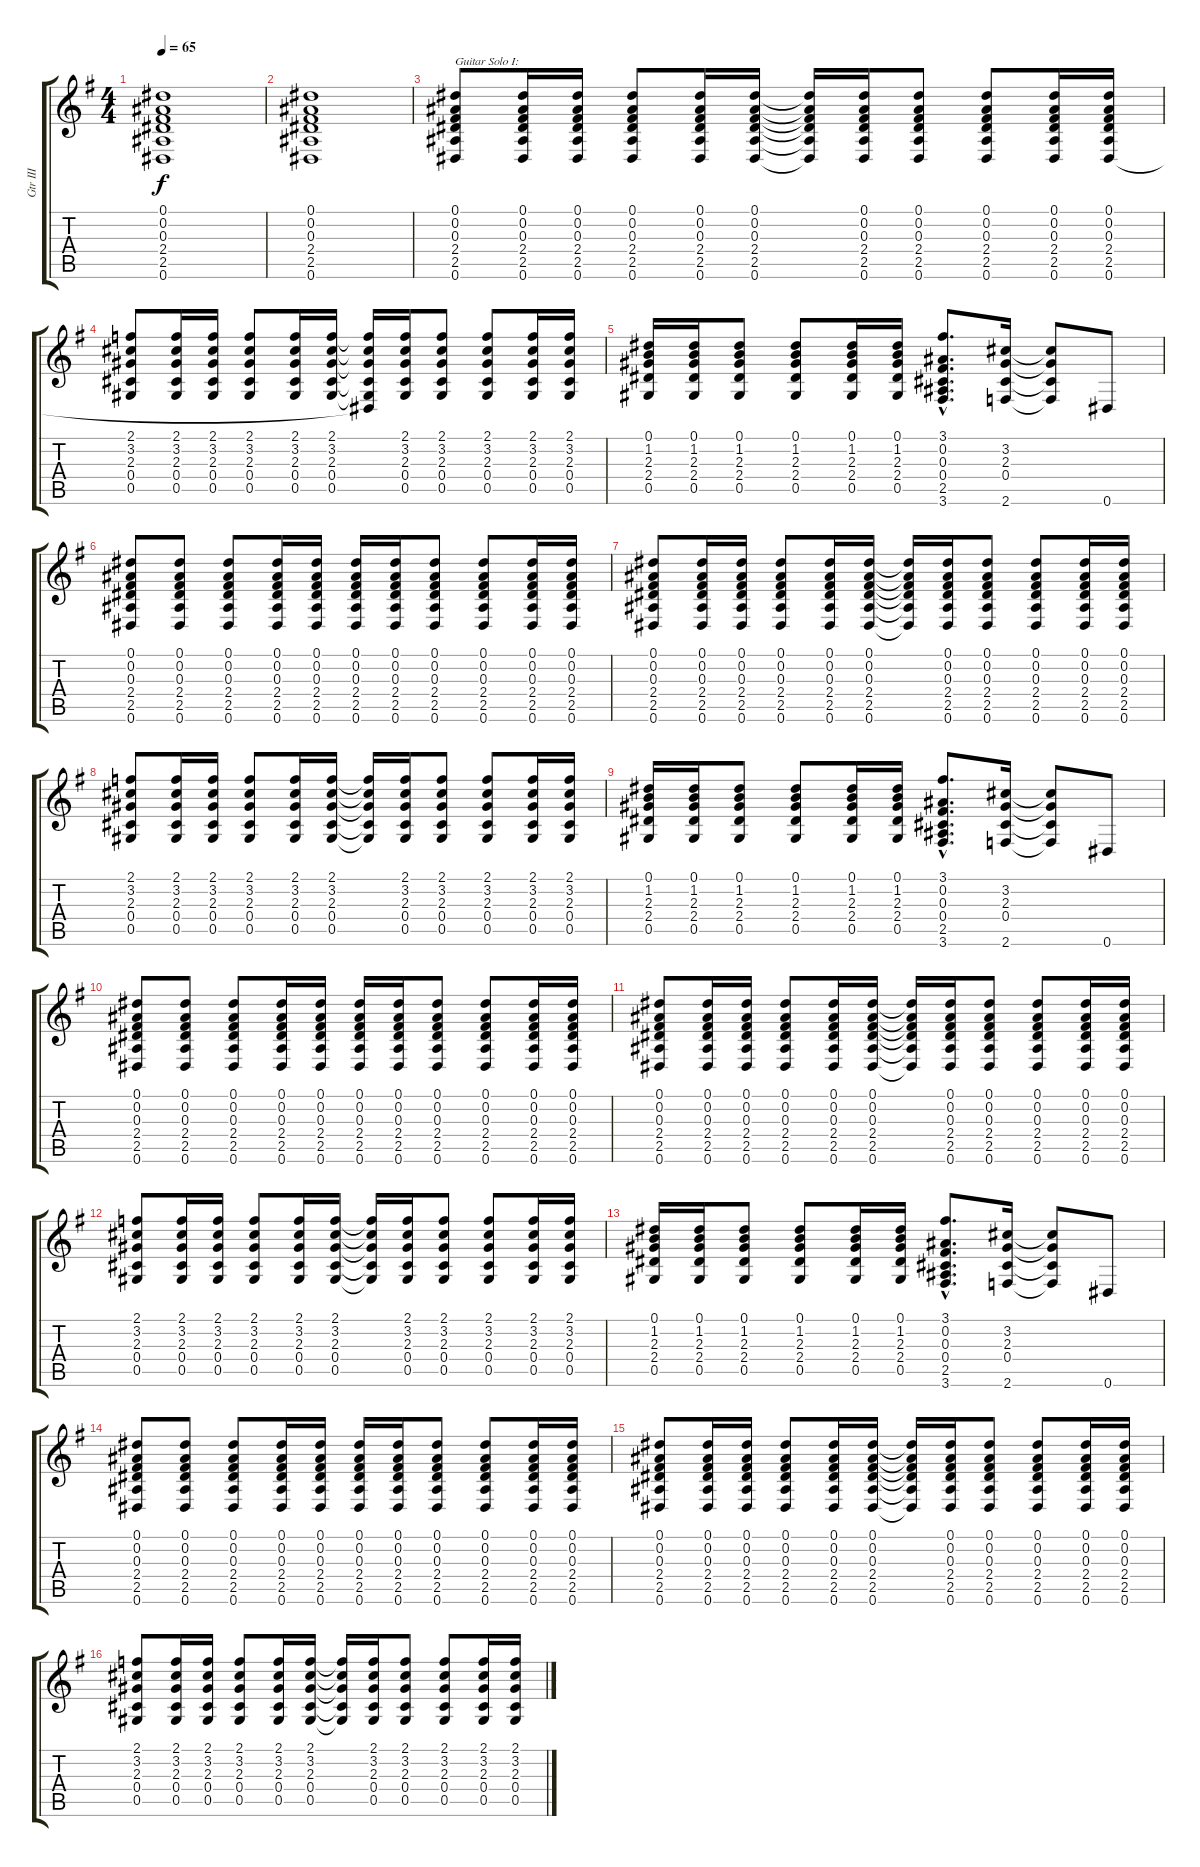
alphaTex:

\track ("Gtr III" "Gtr III") {instrument acousticguitarnylon}
\staff {score tabs}
\tuning (Eb4 Bb3 Gb3 Db3 Ab2 Eb2) {hide}
\ts (4 4)
\tempo 65
\clef g2
\ks eminor
(0.1 0.2 0.3 2.4 2.5 0.6).1{dy f} |
(0.1 0.2 0.3 2.4 2.5 0.6).1 |
(0.1 0.2 0.3 2.4 2.5 0.6).8{txt "Guitar Solo I:"} (0.1 0.2 0.3 2.4 2.5 0.6).16 (0.1 0.2 0.3 2.4 2.5 0.6).16 (0.1 0.2 0.3 2.4 2.5 0.6).8 (0.1 0.2 0.3 2.4 2.5 0.6).16 (0.1 0.2 0.3 2.4 2.5 0.6).16 (0.1{t} 0.2{t} 0.3{t} 2.4{t} 2.5{t} 0.6{t}).16 (0.1 0.2 0.3 2.4 2.5 0.6).16 (0.1 0.2 0.3 2.4 2.5 0.6).8 (0.1 0.2 0.3 2.4 2.5 0.6).8 (0.1 0.2 0.3 2.4 2.5 0.6).16 (0.1 0.2 0.3 2.4 2.5 0.6).16 |
(2.1 3.2 2.3 0.4 0.5).8 (2.1 3.2 2.3 0.4 0.5).16 (2.1 3.2 2.3 0.4 0.5).16 (2.1 3.2 2.3 0.4 0.5).8 (2.1 3.2 2.3 0.4 0.5).16 (2.1 3.2 2.3 0.4 0.5).16 (2.1{t} 3.2{t} 2.3{t} 0.4{t} 0.5{t} 0.6{t}).16 (2.1 3.2 2.3 0.4 0.5).16 (2.1 3.2 2.3 0.4 0.5).8 (2.1 3.2 2.3 0.4 0.5).8 (2.1 3.2 2.3 0.4 0.5).16 (2.1 3.2 2.3 0.4 0.5).16 |
(0.1 1.2 2.3 2.4 0.5).16 (0.1 1.2 2.3 2.4 0.5).16 (0.1 1.2 2.3 2.4 0.5).8 (0.1 1.2 2.3 2.4 0.5).8 (0.1 1.2 2.3 2.4 0.5).16 (0.1 1.2 2.3 2.4 0.5).16 (3.1{hac} 0.2{hac} 0.3{hac} 0.4{hac} 2.5{hac} 3.6{hac}).8{d} (3.2 2.3 0.4 2.6).16 (3.2{t} 2.3{t} 0.4{t} 2.6{t}).8 0.6.8 |
(0.1 0.2 0.3 2.4 2.5 0.6).8 (0.1 0.2 0.3 2.4 2.5 0.6).8 (0.1 0.2 0.3 2.4 2.5 0.6).8 (0.1 0.2 0.3 2.4 2.5 0.6).16 (0.1 0.2 0.3 2.4 2.5 0.6).16 (0.1 0.2 0.3 2.4 2.5 0.6).16 (0.1 0.2 0.3 2.4 2.5 0.6).16 (0.1 0.2 0.3 2.4 2.5 0.6).8 (0.1 0.2 0.3 2.4 2.5 0.6).8 (0.1 0.2 0.3 2.4 2.5 0.6).16 (0.1 0.2 0.3 2.4 2.5 0.6).16 |
(0.1 0.2 0.3 2.4 2.5 0.6).8 (0.1 0.2 0.3 2.4 2.5 0.6).16 (0.1 0.2 0.3 2.4 2.5 0.6).16 (0.1 0.2 0.3 2.4 2.5 0.6).8 (0.1 0.2 0.3 2.4 2.5 0.6).16 (0.1 0.2 0.3 2.4 2.5 0.6).16 (0.1{t} 0.2{t} 0.3{t} 2.4{t} 2.5{t} 0.6{t}).16 (0.1 0.2 0.3 2.4 2.5 0.6).16 (0.1 0.2 0.3 2.4 2.5 0.6).8 (0.1 0.2 0.3 2.4 2.5 0.6).8 (0.1 0.2 0.3 2.4 2.5 0.6).16 (0.1 0.2 0.3 2.4 2.5 0.6).16 |
(2.1 3.2 2.3 0.4 0.5).8 (2.1 3.2 2.3 0.4 0.5).16 (2.1 3.2 2.3 0.4 0.5).16 (2.1 3.2 2.3 0.4 0.5).8 (2.1 3.2 2.3 0.4 0.5).16 (2.1 3.2 2.3 0.4 0.5).16 (2.1{t} 3.2{t} 2.3{t} 0.4{t} 0.5{t}).16 (2.1 3.2 2.3 0.4 0.5).16 (2.1 3.2 2.3 0.4 0.5).8 (2.1 3.2 2.3 0.4 0.5).8 (2.1 3.2 2.3 0.4 0.5).16 (2.1 3.2 2.3 0.4 0.5).16 |
(0.1 1.2 2.3 2.4 0.5).16 (0.1 1.2 2.3 2.4 0.5).16 (0.1 1.2 2.3 2.4 0.5).8 (0.1 1.2 2.3 2.4 0.5).8 (0.1 1.2 2.3 2.4 0.5).16 (0.1 1.2 2.3 2.4 0.5).16 (3.1{hac} 0.2{hac} 0.3{hac} 0.4{hac} 2.5{hac} 3.6{hac}).8{d} (3.2 2.3 0.4 2.6).16 (3.2{t} 2.3{t} 0.4{t} 2.6{t}).8 0.6.8 |
(0.1 0.2 0.3 2.4 2.5 0.6).8 (0.1 0.2 0.3 2.4 2.5 0.6).8 (0.1 0.2 0.3 2.4 2.5 0.6).8 (0.1 0.2 0.3 2.4 2.5 0.6).16 (0.1 0.2 0.3 2.4 2.5 0.6).16 (0.1 0.2 0.3 2.4 2.5 0.6).16 (0.1 0.2 0.3 2.4 2.5 0.6).16 (0.1 0.2 0.3 2.4 2.5 0.6).8 (0.1 0.2 0.3 2.4 2.5 0.6).8 (0.1 0.2 0.3 2.4 2.5 0.6).16 (0.1 0.2 0.3 2.4 2.5 0.6).16 |
(0.1 0.2 0.3 2.4 2.5 0.6).8 (0.1 0.2 0.3 2.4 2.5 0.6).16 (0.1 0.2 0.3 2.4 2.5 0.6).16 (0.1 0.2 0.3 2.4 2.5 0.6).8 (0.1 0.2 0.3 2.4 2.5 0.6).16 (0.1 0.2 0.3 2.4 2.5 0.6).16 (0.1{t} 0.2{t} 0.3{t} 2.4{t} 2.5{t} 0.6{t}).16 (0.1 0.2 0.3 2.4 2.5 0.6).16 (0.1 0.2 0.3 2.4 2.5 0.6).8 (0.1 0.2 0.3 2.4 2.5 0.6).8 (0.1 0.2 0.3 2.4 2.5 0.6).16 (0.1 0.2 0.3 2.4 2.5 0.6).16 |
(2.1 3.2 2.3 0.4 0.5).8 (2.1 3.2 2.3 0.4 0.5).16 (2.1 3.2 2.3 0.4 0.5).16 (2.1 3.2 2.3 0.4 0.5).8 (2.1 3.2 2.3 0.4 0.5).16 (2.1 3.2 2.3 0.4 0.5).16 (2.1{t} 3.2{t} 2.3{t} 0.4{t} 0.5{t}).16 (2.1 3.2 2.3 0.4 0.5).16 (2.1 3.2 2.3 0.4 0.5).8 (2.1 3.2 2.3 0.4 0.5).8 (2.1 3.2 2.3 0.4 0.5).16 (2.1 3.2 2.3 0.4 0.5).16 |
(0.1 1.2 2.3 2.4 0.5).16 (0.1 1.2 2.3 2.4 0.5).16 (0.1 1.2 2.3 2.4 0.5).8 (0.1 1.2 2.3 2.4 0.5).8 (0.1 1.2 2.3 2.4 0.5).16 (0.1 1.2 2.3 2.4 0.5).16 (3.1{hac} 0.2{hac} 0.3{hac} 0.4{hac} 2.5{hac} 3.6{hac}).8{d} (3.2 2.3 0.4 2.6).16 (3.2{t} 2.3{t} 0.4{t} 2.6{t}).8 0.6.8 |
(0.1 0.2 0.3 2.4 2.5 0.6).8 (0.1 0.2 0.3 2.4 2.5 0.6).8 (0.1 0.2 0.3 2.4 2.5 0.6).8 (0.1 0.2 0.3 2.4 2.5 0.6).16 (0.1 0.2 0.3 2.4 2.5 0.6).16 (0.1 0.2 0.3 2.4 2.5 0.6).16 (0.1 0.2 0.3 2.4 2.5 0.6).16 (0.1 0.2 0.3 2.4 2.5 0.6).8 (0.1 0.2 0.3 2.4 2.5 0.6).8 (0.1 0.2 0.3 2.4 2.5 0.6).16 (0.1 0.2 0.3 2.4 2.5 0.6).16 |
(0.1 0.2 0.3 2.4 2.5 0.6).8 (0.1 0.2 0.3 2.4 2.5 0.6).16 (0.1 0.2 0.3 2.4 2.5 0.6).16 (0.1 0.2 0.3 2.4 2.5 0.6).8 (0.1 0.2 0.3 2.4 2.5 0.6).16 (0.1 0.2 0.3 2.4 2.5 0.6).16 (0.1{t} 0.2{t} 0.3{t} 2.4{t} 2.5{t} 0.6{t}).16 (0.1 0.2 0.3 2.4 2.5 0.6).16 (0.1 0.2 0.3 2.4 2.5 0.6).8 (0.1 0.2 0.3 2.4 2.5 0.6).8 (0.1 0.2 0.3 2.4 2.5 0.6).16 (0.1 0.2 0.3 2.4 2.5 0.6).16 |
(2.1 3.2 2.3 0.4 0.5).8 (2.1 3.2 2.3 0.4 0.5).16 (2.1 3.2 2.3 0.4 0.5).16 (2.1 3.2 2.3 0.4 0.5).8 (2.1 3.2 2.3 0.4 0.5).16 (2.1 3.2 2.3 0.4 0.5).16 (2.1{t} 3.2{t} 2.3{t} 0.4{t} 0.5{t}).16 (2.1 3.2 2.3 0.4 0.5).16 (2.1 3.2 2.3 0.4 0.5).8 (2.1 3.2 2.3 0.4 0.5).8 (2.1 3.2 2.3 0.4 0.5).16 (2.1 3.2 2.3 0.4 0.5).16
